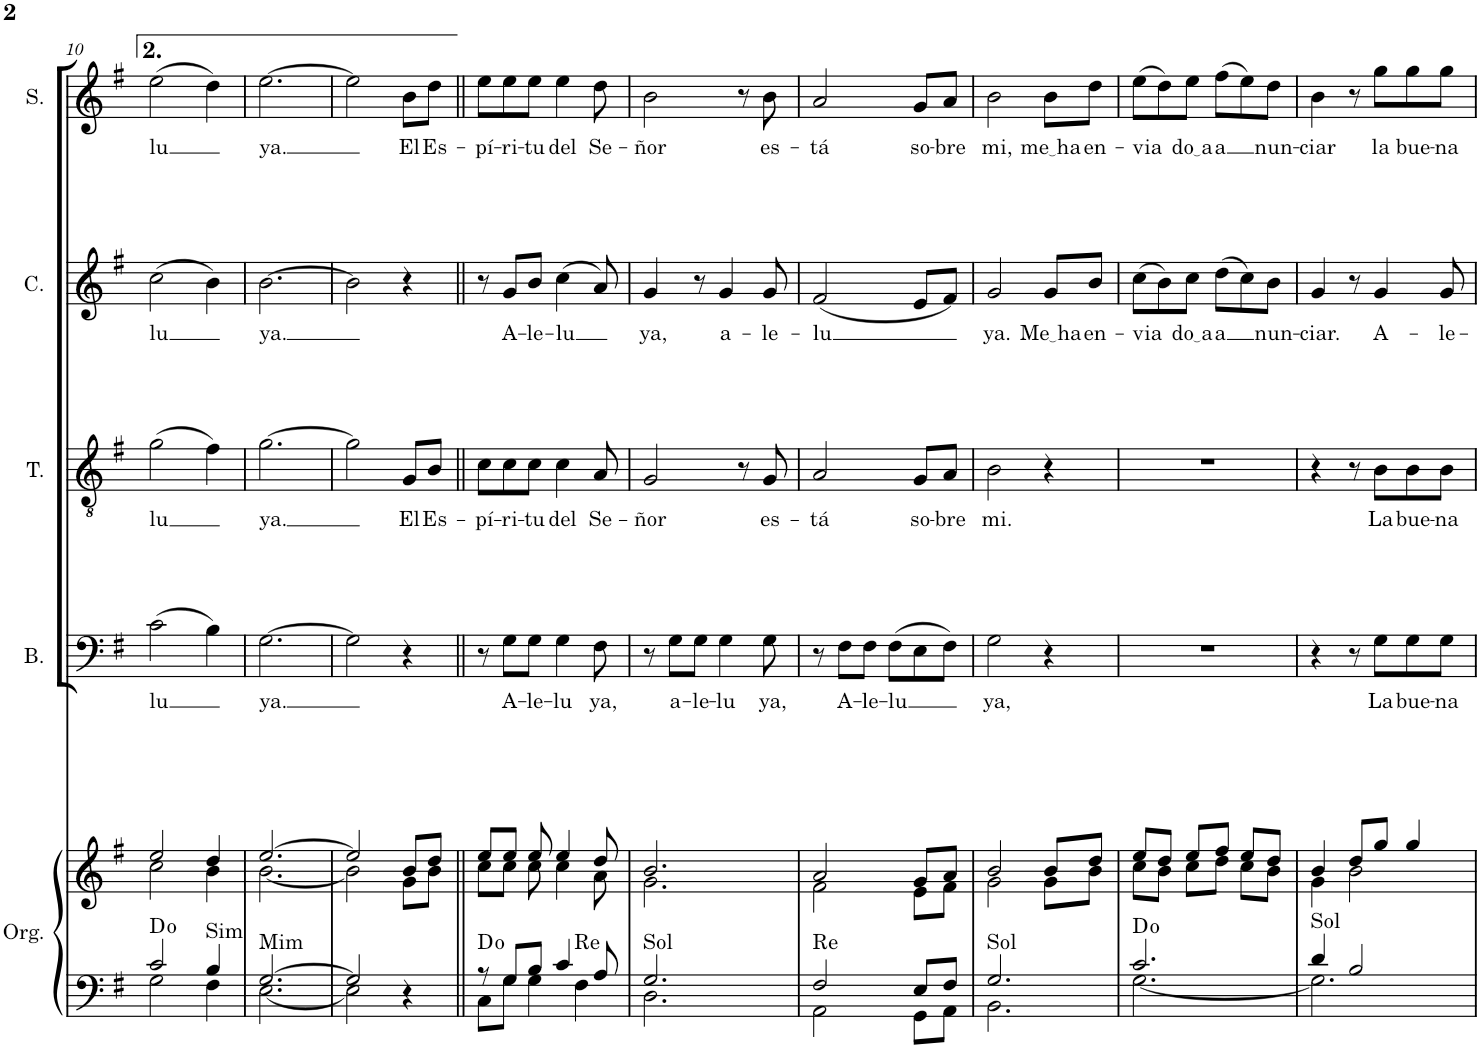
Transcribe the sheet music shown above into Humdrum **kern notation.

**kern	**kern	**harte	**kern	**text	**kern	**text	**kern	**text	**kern	**text
*part5	*part5	*part5	*part4	*part4	*part3	*part3	*part2	*part2	*part1	*part1
*staff6	*staff5	*	*staff4	*staff4	*staff3	*staff3	*staff2	*staff2	*staff1	*staff1
*I"Órgano	*	*	*I"Bajo	*	*I"Tenor	*	*I"Contralto	*	*I"Soprano	*
*	*	*	*I'B.	*	*I'T.	*	*I'C.	*	*I'S.	*
!!LO:PB:g=z
*clefF4	*clefG2	*	*clefF4	*	*clefGv2	*	*clefG2	*	*clefG2	*
*k[f#]	*k[f#]	*	*k[f#]	*	*k[f#]	*	*k[f#]	*	*k[f#]	*
*M3/4	*M3/4	*	*M3/4	*	*M3/4	*	*M3/4	*	*M3/4	*
=10	=10	=10	=10	=10	=10	=10	=10	=10	=10	=10
*^	*^	*	*	*	*	*	*	*	*	*
!	!	!	!	!	!	!LO:LY:b	!	!LO:LY:b	!	!LO:LY:b	!	!LO:LY:b
2c/	2G\	2ee/	2cc\	D:dim	(2c\	-lu	(2g\	-lu	(2cc\	-lu	(2ee\	-lu
!	!	!	!	!LO:H:kt=Sim	!	!	!	!	!	!	!	!
4B/	4F#\	4dd/	4b\	N	4B\)	.	4f#\)	.	4b\)	.	4dd\)	.
=11	=11	=11	=11	=11	=11	=11	=11	=11	=11	=11	=11	=11
!	!	!	!	!LO:H:kt=Mim	!	!LO:LY:b	!	!LO:LY:b	!	!LO:LY:b	!	!LO:LY:b
[2.G/	[2.E\	[2.ee/	[2.b\	N	[2.G\	ya.	[2.g\	ya.	[2.b\	ya.	[2.ee\	ya.
=12	=12	=12	=12	=12	=12	=12	=12	=12	=12	=12	=12	=12
2G/]	2E\]	2ee/]	2b\]	.	2G\]	.	2g\]	.	2b\]	.	2ee\]	.
!	!	!	!	!	!	!	!	!LO:LY:b	!	!	!	!LO:LY:b
4r	4ryy	8b/L	8g\L	.	4r	.	8G/L	El	4r	.	8b\L	El
!	!	!	!	!	!	!	!	!LO:LY:b	!	!	!	!LO:LY:b
.	.	8dd/J	8b\J	.	.	.	8B/J	Es-	.	.	8dd\J	Es-
=13||	=13||	=13||	=13||	=13||	=13||	=13||	=13||	=13||	=13||	=13||	=13||	=13||
!	!	!	!	!	!	!	!	!LO:LY:b	!	!	!	!LO:LY:b
8r	8C\L	8ee/L	8cc\L	D:dim	8r	.	8c\L	-pí-	8r	.	8ee\L	-pí-
!	!	!	!	!	!	!LO:LY:b	!	!LO:LY:b	!	!LO:LY:b	!	!LO:LY:b
8G/L	8G\J	8ee/J	8cc\J	.	8G\L	A-	8c\	-ri-	8g/L	A-	8ee\	-ri-
!	!	!	!	!	!	!LO:LY:b	!	!LO:LY:b	!	!LO:LY:b	!	!LO:LY:b
8B/J	4G\	8ee/	8cc\	.	8G\J	-le-	8c\J	-tu	8b/J	-le-	8ee\J	-tu
!	!	!	!	!LO:H:kt=Re	!	!LO:LY:b	!	!LO:LY:b	!	!LO:LY:b	!	!LO:LY:b
4c/	.	4ee/	4cc\	N	4G\	-lu	4c\	del	(4cc\	-lu	4ee\	del
.	4F#\	.	.	.	.	.	.	.	.	.	.	.
!	!	!	!	!	!	!LO:LY:b	!	!LO:LY:b	!	!	!	!LO:LY:b
8A/	.	8dd/	8a\	.	8F#\	-ya,	8A/	Se-	8a/)	.	8dd\	Se-
=14	=14	=14	=14	=14	=14	=14	=14	=14	=14	=14	=14	=14
!	!	!	!	!LO:H:kt=Sol	!	!	!	!LO:LY:b	!	!LO:LY:b	!	!LO:LY:b
2.G/	2.D\	2.b/	2.g\	N	8r	.	2G/	-ñor	4g/	ya,	2b\	-ñor
!	!	!	!	!	!	!LO:LY:b	!	!	!	!	!	!
.	.	.	.	.	8G\L	a-	.	.	.	.	.	.
!	!	!	!	!	!	!LO:LY:b	!	!	!	!	!	!
.	.	.	.	.	8G\J	-le-	.	.	8r	.	.	.
!	!	!	!	!	!	!LO:LY:b	!	!	!	!LO:LY:b	!	!
.	.	.	.	.	4G\	-lu	.	.	4g/	a-	.	.
.	.	.	.	.	.	.	8r	.	.	.	8r	.
!	!	!	!	!	!	!LO:LY:b	!	!LO:LY:b	!	!LO:LY:b	!	!LO:LY:b
.	.	.	.	.	8G\	-ya,	8G/	es-	8g/	-le-	8b\	es-
=15	=15	=15	=15	=15	=15	=15	=15	=15	=15	=15	=15	=15
!	!	!	!	!LO:H:kt=Re	!	!	!	!LO:LY:b	!	!LO:LY:b	!	!LO:LY:b
2F#/	2AA\	2a/	2f#\	N	8r	.	2A/	-tá	(2f#/	-lu	2a/	-tá
!	!	!	!	!	!	!LO:LY:b	!	!	!	!	!	!
.	.	.	.	.	8F#\L	A-	.	.	.	.	.	.
!	!	!	!	!	!	!LO:LY:b	!	!	!	!	!	!
.	.	.	.	.	8F#\J	-le-	.	.	.	.	.	.
!	!	!	!	!	!	!LO:LY:b	!	!	!	!	!	!
.	.	.	.	.	(8F#\L	-lu	.	.	.	.	.	.
!	!	!	!	!	!	!	!	!LO:LY:b	!	!	!	!LO:LY:b
8E/L	8GG\L	8g/L	8e\L	.	8E\	.	8G/L	so-	8e/L	.	8g/L	so-
!	!	!	!	!	!	!	!	!LO:LY:b	!	!	!	!LO:LY:b
8F#/J	8AA\J	8a/J	8f#\J	.	8F#\J)	.	8A/J	-bre	8f#/J)	.	8a/J	-bre
=16	=16	=16	=16	=16	=16	=16	=16	=16	=16	=16	=16	=16
!	!	!	!	!LO:H:kt=Sol	!	!LO:LY:b	!	!LO:LY:b	!	!LO:LY:b	!	!LO:LY:b
2.G/	2.BB\	2b/	2g\	N	2G\	ya,	2B\	mi.	2g/	ya.	2b\	mi,
!	!	!	!	!	!	!	!	!	!	!LO:LY:b	!	!LO:LY:b
.	.	8b/L	8g\L	.	4r	.	4r	.	8g/L	Me ha	8b\L	me ha
!	!	!	!	!	!	!	!	!	!	!LO:LY:b	!	!LO:LY:b
.	.	8dd/J	8b\J	.	.	.	.	.	8b/J	en-	8dd\J	en-
=17	=17	=17	=17	=17	=17	=17	=17	=17	=17	=17	=17	=17
!	!	!	!	!	!	!	!	!	!	!LO:LY:b	!	!LO:LY:b
2.c/	[2.G\	8ee/L	8cc\L	D:dim	2.r	.	2.r	.	(8cc\L	-via	(8ee\L	-via
.	.	8dd/J	8b\J	.	.	.	.	.	8b\)	.	8dd\)	.
!	!	!	!	!	!	!	!	!	!	!LO:LY:b	!	!LO:LY:b
.	.	8ee/L	8cc\L	.	.	.	.	.	8cc\J	do a	8ee\J	do a
!	!	!	!	!	!	!	!	!	!	!LO:LY:b	!	!LO:LY:b
.	.	8ff#/J	8dd\J	.	.	.	.	.	(8dd\L	a	(8ff#\L	a
.	.	8ee/L	8cc\L	.	.	.	.	.	8cc\)	.	8ee\)	.
!	!	!	!	!	!	!	!	!	!	!LO:LY:b	!	!LO:LY:b
.	.	8dd/J	8b\J	.	.	.	.	.	8b\J	nun-	8dd\J	nun-
=18	=18	=18	=18	=18	=18	=18	=18	=18	=18	=18	=18	=18
!	!	!	!	!LO:H:kt=Sol	!	!	!	!	!	!LO:LY:b	!	!LO:LY:b
4d/	2.G\]	4b/	4g\	N	4r	.	4r	.	4g/	-ciar.	4b\	-ciar
2B/	.	8dd/L	2b\	.	8r	.	8r	.	8r	.	8r	.
!	!	!	!	!	!	!LO:LY:b	!	!LO:LY:b	!	!LO:LY:b	!	!LO:LY:b
.	.	8gg/J	.	.	8G\L	La	8B\L	La	4g/	A-	8gg\L	la
!	!	!	!	!	!	!LO:LY:b	!	!LO:LY:b	!	!	!	!LO:LY:b
.	.	4gg/	.	.	8G\	bue-	8B\	bue-	.	.	8gg\	bue-
!	!	!	!	!	!	!LO:LY:b	!	!LO:LY:b	!	!LO:LY:b	!	!LO:LY:b
.	.	.	.	.	8G\J	-na	8B\J	-na	8g/	-le-	8gg\J	-na
*v	*v	*	*	*	*	*	*	*	*	*	*	*
*	*v	*v	*	*	*	*	*	*	*	*	*
=	=	=	=	=	=	=	=	=	=	=
*-	*-	*-	*-	*-	*-	*-	*-	*-	*-	*-
